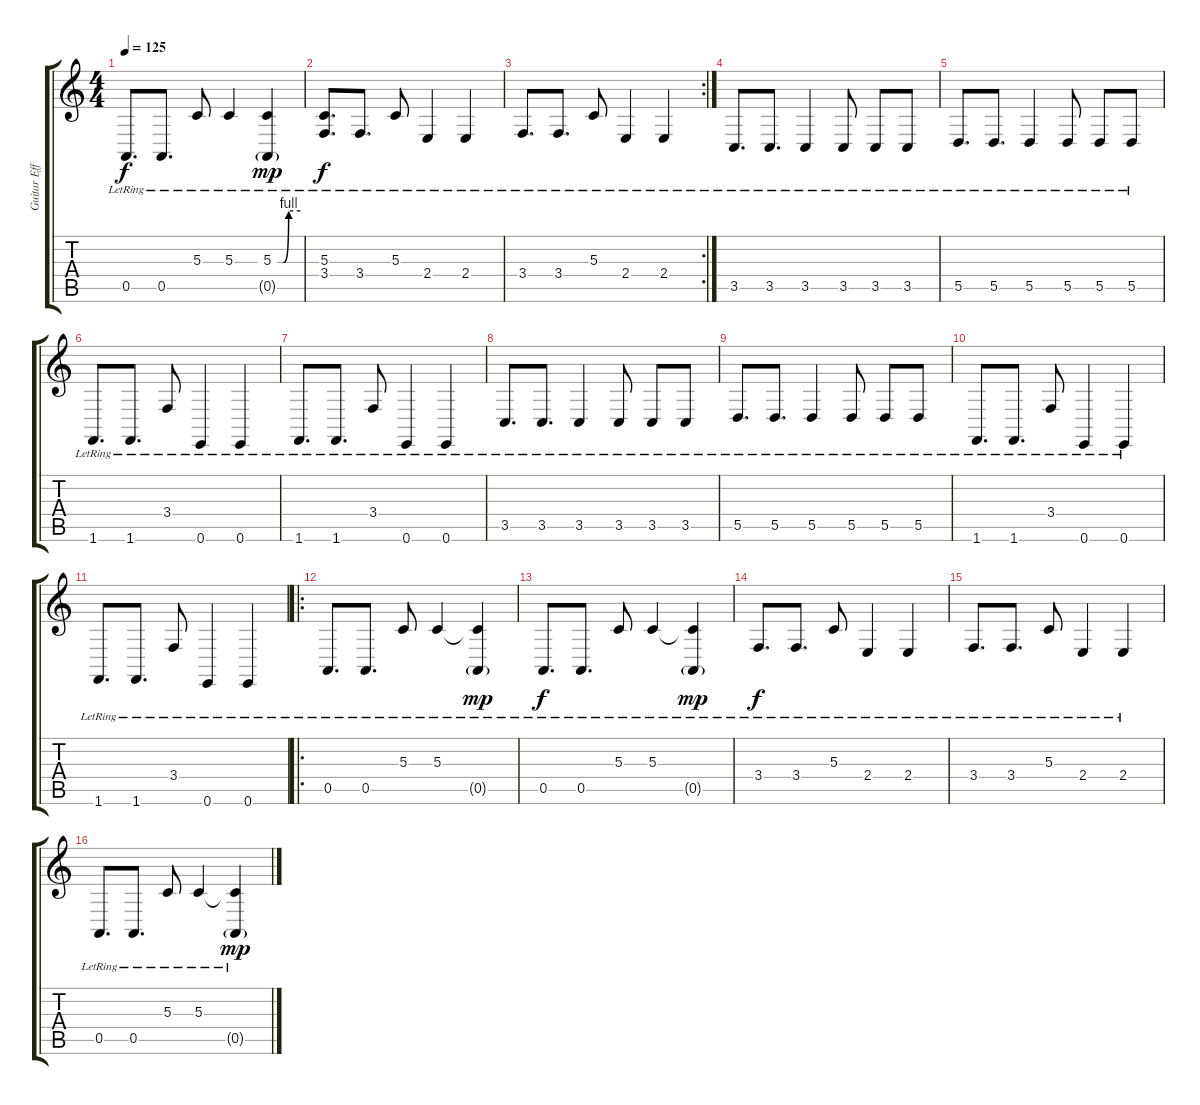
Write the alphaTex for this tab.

\track ("Guitar Effects" "Guitar Eff") {instrument pad1newage}
\staff {score tabs}
\tuning (E4 B3 G3 D3 A2 E2) {hide}
\ts (4 4)
\tempo 125
\clef g2
\ks c
0.5{lr}.8{d dy f} 0.5{lr}.8{d} 5.3{lr}.8 5.3{lr}.4 (5.3{be (custom 0 0 15 0 29 4 60 4)} 0.5{g lr}).4{dy mp} |
(5.3 3.4{lr}).8{d dy f} 3.4{lr}.8{d} 5.3{lr}.8 2.4{lr}.4 2.4{lr}.4 |
\rc 2
3.4{lr}.8{d} 3.4{lr}.8{d} 5.3{lr}.8 2.4{lr}.4 2.4{lr}.4 |
3.5{lr}.8{d volume 11} 3.5{lr}.8{d} 3.5{lr}.4 3.5{lr}.8 3.5{lr}.8 3.5{lr}.8 |
5.5{lr}.8{d} 5.5{lr}.8{d} 5.5{lr}.4 5.5{lr}.8 5.5{lr}.8 5.5{lr}.8 |
1.6{lr}.8{d} 1.6{lr}.8{d} 3.4{lr}.8 0.6{lr}.4 0.6{lr}.4 |
1.6{lr}.8{d} 1.6{lr}.8{d} 3.4{lr}.8 0.6{lr}.4 0.6{lr}.4 |
3.5{lr}.8{d} 3.5{lr}.8{d} 3.5{lr}.4 3.5{lr}.8 3.5{lr}.8 3.5{lr}.8 |
5.5{lr}.8{d} 5.5{lr}.8{d} 5.5{lr}.4 5.5{lr}.8 5.5{lr}.8 5.5{lr}.8 |
1.6{lr}.8{d} 1.6{lr}.8{d} 3.4{lr}.8 0.6{lr}.4 0.6{lr}.4 |
1.6{lr}.8{d} 1.6{lr}.8{d} 3.4{lr}.8 0.6{lr}.4 0.6{lr}.4 |
\ro
0.5{lr}.8{d volume 13} 0.5{lr}.8{d} 5.3{lr}.8 5.3{lr}.4 (5.3{t} 0.5{g lr}).4{dy mp} |
0.5{lr}.8{d dy f} 0.5{lr}.8{d} 5.3{lr}.8 5.3{lr}.4 (5.3{t} 0.5{g lr}).4{dy mp} |
3.4{lr}.8{d dy f} 3.4{lr}.8{d} 5.3{lr}.8 2.4{lr}.4 2.4{lr}.4 |
3.4{lr}.8{d} 3.4{lr}.8{d} 5.3{lr}.8 2.4{lr}.4 2.4{lr}.4 |
0.5{lr}.8{d} 0.5{lr}.8{d} 5.3{lr}.8 5.3{lr}.4 (5.3{t} 0.5{g lr}).4{dy mp}
